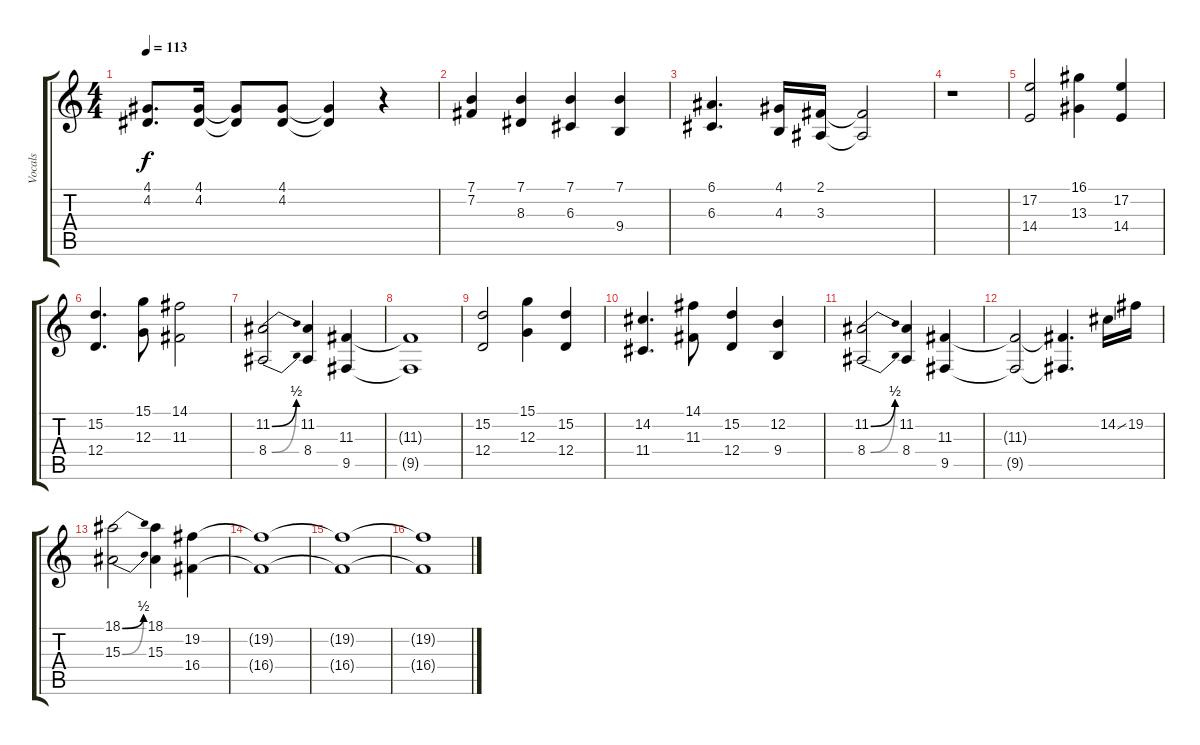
\track ("Vocals" "Vocals") {instrument lead6voice}
\staff {score tabs}
\tuning (E4 B3 G3 D3 A2 E2) {hide}
\ts (4 4)
\tempo 113
\clef g2
\ks c
(4.1 4.2).8{d dy f} (4.1 4.2).16 (4.1{t} 4.2{t}).8 (4.1 4.2).8 (4.1{t} 4.2{t}).4 r.4 |
(7.1 7.2).4 (7.1 8.3).4 (7.1 6.3).4 (7.1 9.4).4 |
(6.1 6.3).4{d} (4.1 4.3).16 (2.1 3.3).16 (2.1{t} 3.3{t}).2 |
r.1 |
(17.2 14.4).2{volume 11} (16.1 13.3).4 (17.2 14.4).4 |
(15.2 12.4).4{d} (15.1 12.3).8 (14.1 11.3).2 |
(11.2{be (bend 0 0 60 2)} 8.4{be (bend 0 0 60 2)}).2 (11.2 8.4).4 (11.3 9.5).4 |
(11.3{t} 9.5{t}).1 |
(15.2 12.4).2 (15.1 12.3).4 (15.2 12.4).4 |
(14.2 11.4).4{d} (14.1 11.3).8 (15.2 12.4).4 (12.2 9.4).4 |
(11.2{be (bend 0 0 60 2)} 8.4{be (bend 0 0 60 2)}).2 (11.2 8.4).4 (11.3 9.5).4 |
(11.3{t} 9.5{t}).2 (11.3{t} 9.5{t}).4{d} 14.2{ss}.16 19.2.16 |
(18.1{be (bend 0 0 60 2)} 15.3{be (bend 0 0 60 2)}).2 (18.1 15.3).4 (19.2 16.4).4 |
(19.2{t} 16.4{t}).1 |
(19.2{t} 16.4{t}).1 |
(19.2{t} 16.4{t}).1
